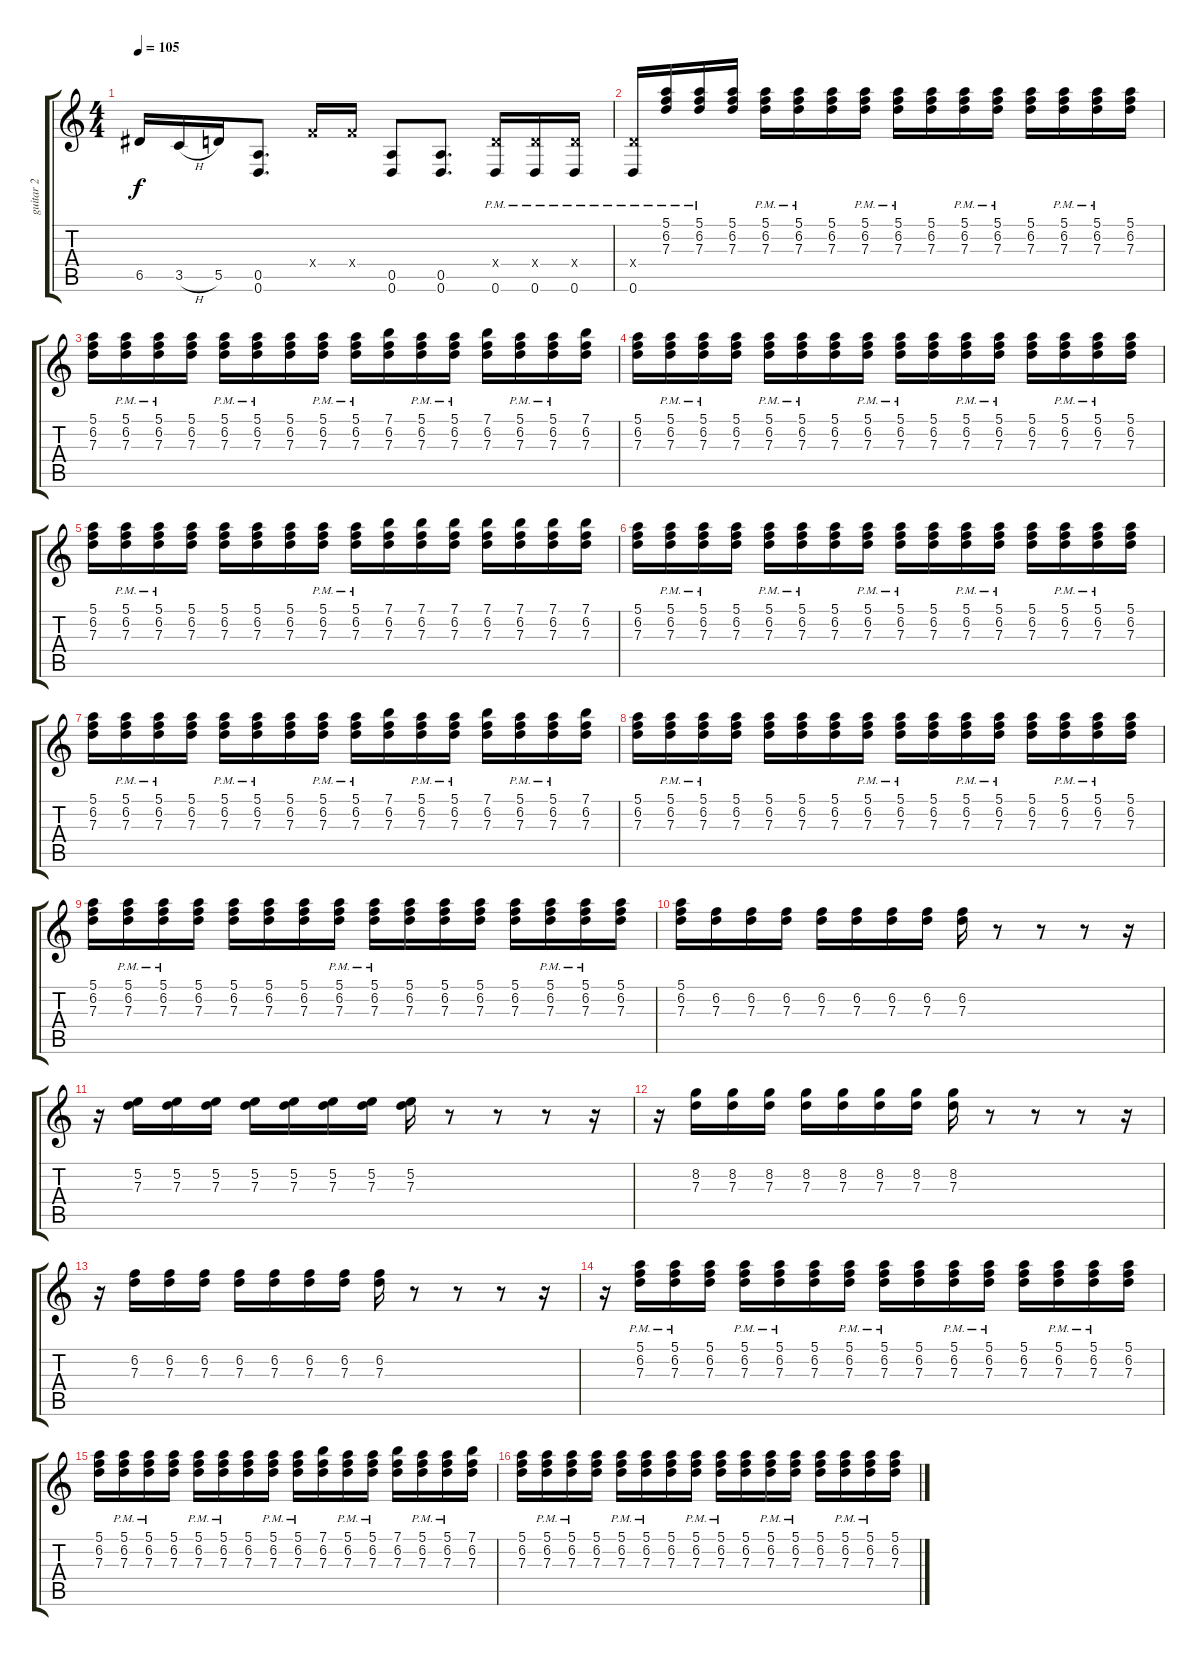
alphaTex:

\track ("guitar 2" "guitar 2") {instrument distortionguitar}
\staff {score tabs}
\tuning (E4 B3 G3 D3 A2 D2) {hide}
\ts (4 4)
\tempo 105
\clef g2
\ks c
6.5{t}.16{dy f} 3.5{h}.16 5.5.16 (0.5 0.6).8{d} 3.4{x}.16 3.4{x}.16 (0.5 0.6).8 (0.5 0.6).8{d} (0.4{x} 0.6{pm}).16 (0.4{x} 0.6{pm}).16 (0.4{x} 0.6{pm}).16 |
(0.4{x} 0.6{pm}).16 (5.1{pm} 6.2{pm} 7.3{pm}).16 (5.1{pm} 6.2{pm} 7.3{pm}).16 (5.1 6.2 7.3).16 (5.1{pm} 6.2{pm} 7.3{pm}).16 (5.1{pm} 6.2{pm} 7.3{pm}).16 (5.1 6.2 7.3).16 (5.1{pm} 6.2{pm} 7.3{pm}).16 (5.1{pm} 6.2{pm} 7.3{pm}).16 (5.1 6.2 7.3).16 (5.1{pm} 6.2{pm} 7.3{pm}).16 (5.1{pm} 6.2{pm} 7.3{pm}).16 (5.1 6.2 7.3).16 (5.1{pm} 6.2{pm} 7.3{pm}).16 (5.1{pm} 6.2{pm} 7.3{pm}).16 (5.1 6.2 7.3).16 |
(5.1 6.2 7.3).16 (5.1{pm} 6.2{pm} 7.3{pm}).16 (5.1{pm} 6.2{pm} 7.3{pm}).16 (5.1 6.2 7.3).16 (5.1{pm} 6.2{pm} 7.3{pm}).16 (5.1{pm} 6.2{pm} 7.3{pm}).16 (5.1 6.2 7.3).16 (5.1{pm} 6.2{pm} 7.3{pm}).16 (5.1{pm} 6.2{pm} 7.3{pm}).16 (7.1 6.2 7.3).16 (5.1{pm} 6.2{pm} 7.3{pm}).16 (5.1{pm} 6.2{pm} 7.3{pm}).16 (7.1 6.2 7.3).16 (5.1{pm} 6.2{pm} 7.3{pm}).16 (5.1{pm} 6.2{pm} 7.3{pm}).16 (7.1 6.2 7.3).16 |
(5.1 6.2 7.3).16 (5.1{pm} 6.2{pm} 7.3{pm}).16 (5.1{pm} 6.2{pm} 7.3{pm}).16 (5.1 6.2 7.3).16 (5.1{pm} 6.2{pm} 7.3{pm}).16 (5.1{pm} 6.2{pm} 7.3{pm}).16 (5.1 6.2 7.3).16 (5.1{pm} 6.2{pm} 7.3{pm}).16 (5.1{pm} 6.2{pm} 7.3{pm}).16 (5.1 6.2 7.3).16 (5.1{pm} 6.2{pm} 7.3{pm}).16 (5.1{pm} 6.2{pm} 7.3{pm}).16 (5.1 6.2 7.3).16 (5.1{pm} 6.2{pm} 7.3{pm}).16 (5.1{pm} 6.2{pm} 7.3{pm}).16 (5.1 6.2 7.3).16 |
(5.1 6.2 7.3).16 (5.1{pm} 6.2{pm} 7.3{pm}).16 (5.1{pm} 6.2{pm} 7.3{pm}).16 (5.1 6.2 7.3).16 (5.1 6.2 7.3).16 (5.1 6.2 7.3).16 (5.1 6.2 7.3).16 (5.1{pm} 6.2{pm} 7.3{pm}).16 (5.1{pm} 6.2{pm} 7.3{pm}).16 (7.1 6.2 7.3).16 (7.1 6.2 7.3).16 (7.1 6.2 7.3).16 (7.1 6.2 7.3).16 (7.1 6.2 7.3).16 (7.1 6.2 7.3).16 (7.1 6.2 7.3).16 |
(5.1 6.2 7.3).16 (5.1{pm} 6.2{pm} 7.3{pm}).16 (5.1{pm} 6.2{pm} 7.3{pm}).16 (5.1 6.2 7.3).16 (5.1{pm} 6.2{pm} 7.3{pm}).16 (5.1{pm} 6.2{pm} 7.3{pm}).16 (5.1 6.2 7.3).16 (5.1{pm} 6.2{pm} 7.3{pm}).16 (5.1{pm} 6.2{pm} 7.3{pm}).16 (5.1 6.2 7.3).16 (5.1{pm} 6.2{pm} 7.3{pm}).16 (5.1{pm} 6.2{pm} 7.3{pm}).16 (5.1 6.2 7.3).16 (5.1{pm} 6.2{pm} 7.3{pm}).16 (5.1{pm} 6.2{pm} 7.3{pm}).16 (5.1 6.2 7.3).16 |
(5.1 6.2 7.3).16 (5.1{pm} 6.2{pm} 7.3{pm}).16 (5.1{pm} 6.2{pm} 7.3{pm}).16 (5.1 6.2 7.3).16 (5.1{pm} 6.2{pm} 7.3{pm}).16 (5.1{pm} 6.2{pm} 7.3{pm}).16 (5.1 6.2 7.3).16 (5.1{pm} 6.2{pm} 7.3{pm}).16 (5.1{pm} 6.2{pm} 7.3{pm}).16 (7.1 6.2 7.3).16 (5.1{pm} 6.2{pm} 7.3{pm}).16 (5.1{pm} 6.2{pm} 7.3{pm}).16 (7.1 6.2 7.3).16 (5.1{pm} 6.2{pm} 7.3{pm}).16 (5.1{pm} 6.2{pm} 7.3{pm}).16 (7.1 6.2 7.3).16 |
(5.1 6.2 7.3).16 (5.1{pm} 6.2{pm} 7.3{pm}).16 (5.1{pm} 6.2{pm} 7.3{pm}).16 (5.1 6.2 7.3).16 (5.1 6.2 7.3).16 (5.1 6.2 7.3).16 (5.1 6.2 7.3).16 (5.1{pm} 6.2{pm} 7.3{pm}).16 (5.1{pm} 6.2{pm} 7.3{pm}).16 (5.1 6.2 7.3).16 (5.1{pm} 6.2{pm} 7.3{pm}).16 (5.1{pm} 6.2{pm} 7.3{pm}).16 (5.1 6.2 7.3).16 (5.1{pm} 6.2{pm} 7.3{pm}).16 (5.1{pm} 6.2{pm} 7.3{pm}).16 (5.1 6.2 7.3).16 |
(5.1 6.2 7.3).16 (5.1{pm} 6.2{pm} 7.3{pm}).16 (5.1{pm} 6.2{pm} 7.3{pm}).16 (5.1 6.2 7.3).16 (5.1 6.2 7.3).16 (5.1 6.2 7.3).16 (5.1 6.2 7.3).16 (5.1{pm} 6.2{pm} 7.3{pm}).16 (5.1{pm} 6.2{pm} 7.3{pm}).16 (5.1 6.2 7.3).16 (5.1 6.2 7.3).16 (5.1 6.2 7.3).16 (5.1 6.2 7.3).16 (5.1{pm} 6.2{pm} 7.3{pm}).16 (5.1{pm} 6.2{pm} 7.3{pm}).16 (5.1 6.2 7.3).16 |
(5.1 6.2 7.3).16 (6.2 7.3).16 (6.2 7.3).16 (6.2 7.3).16 (6.2 7.3).16 (6.2 7.3).16 (6.2 7.3).16 (6.2 7.3).16 (6.2 7.3).16 r.8 r.8 r.8 r.16 |
r.16 (5.2 7.3).16 (5.2 7.3).16 (5.2 7.3).16 (5.2 7.3).16 (5.2 7.3).16 (5.2 7.3).16 (5.2 7.3).16 (5.2 7.3).16 r.8 r.8 r.8 r.16 |
r.16 (8.2 7.3).16 (8.2 7.3).16 (8.2 7.3).16 (8.2 7.3).16 (8.2 7.3).16 (8.2 7.3).16 (8.2 7.3).16 (8.2 7.3).16 r.8 r.8 r.8 r.16 |
r.16 (6.2 7.3).16 (6.2 7.3).16 (6.2 7.3).16 (6.2 7.3).16 (6.2 7.3).16 (6.2 7.3).16 (6.2 7.3).16 (6.2 7.3).16 r.8 r.8 r.8 r.16 |
r.16 (5.1{pm} 6.2{pm} 7.3{pm}).16 (5.1{pm} 6.2{pm} 7.3{pm}).16 (5.1 6.2 7.3).16 (5.1{pm} 6.2{pm} 7.3{pm}).16 (5.1{pm} 6.2{pm} 7.3{pm}).16 (5.1 6.2 7.3).16 (5.1{pm} 6.2{pm} 7.3{pm}).16 (5.1{pm} 6.2{pm} 7.3{pm}).16 (5.1 6.2 7.3).16 (5.1{pm} 6.2{pm} 7.3{pm}).16 (5.1{pm} 6.2{pm} 7.3{pm}).16 (5.1 6.2 7.3).16 (5.1{pm} 6.2{pm} 7.3{pm}).16 (5.1{pm} 6.2{pm} 7.3{pm}).16 (5.1 6.2 7.3).16 |
(5.1 6.2 7.3).16 (5.1{pm} 6.2{pm} 7.3{pm}).16 (5.1{pm} 6.2{pm} 7.3{pm}).16 (5.1 6.2 7.3).16 (5.1{pm} 6.2{pm} 7.3{pm}).16 (5.1{pm} 6.2{pm} 7.3{pm}).16 (5.1 6.2 7.3).16 (5.1{pm} 6.2{pm} 7.3{pm}).16 (5.1{pm} 6.2{pm} 7.3{pm}).16 (7.1 6.2 7.3).16 (5.1{pm} 6.2{pm} 7.3{pm}).16 (5.1{pm} 6.2{pm} 7.3{pm}).16 (7.1 6.2 7.3).16 (5.1{pm} 6.2{pm} 7.3{pm}).16 (5.1{pm} 6.2{pm} 7.3{pm}).16 (7.1 6.2 7.3).16 |
(5.1 6.2 7.3).16 (5.1{pm} 6.2{pm} 7.3{pm}).16 (5.1{pm} 6.2{pm} 7.3{pm}).16 (5.1 6.2 7.3).16 (5.1{pm} 6.2{pm} 7.3{pm}).16 (5.1{pm} 6.2{pm} 7.3{pm}).16 (5.1 6.2 7.3).16 (5.1{pm} 6.2{pm} 7.3{pm}).16 (5.1{pm} 6.2{pm} 7.3{pm}).16 (5.1 6.2 7.3).16 (5.1{pm} 6.2{pm} 7.3{pm}).16 (5.1{pm} 6.2{pm} 7.3{pm}).16 (5.1 6.2 7.3).16 (5.1{pm} 6.2{pm} 7.3{pm}).16 (5.1{pm} 6.2{pm} 7.3{pm}).16 (5.1 6.2 7.3).16
